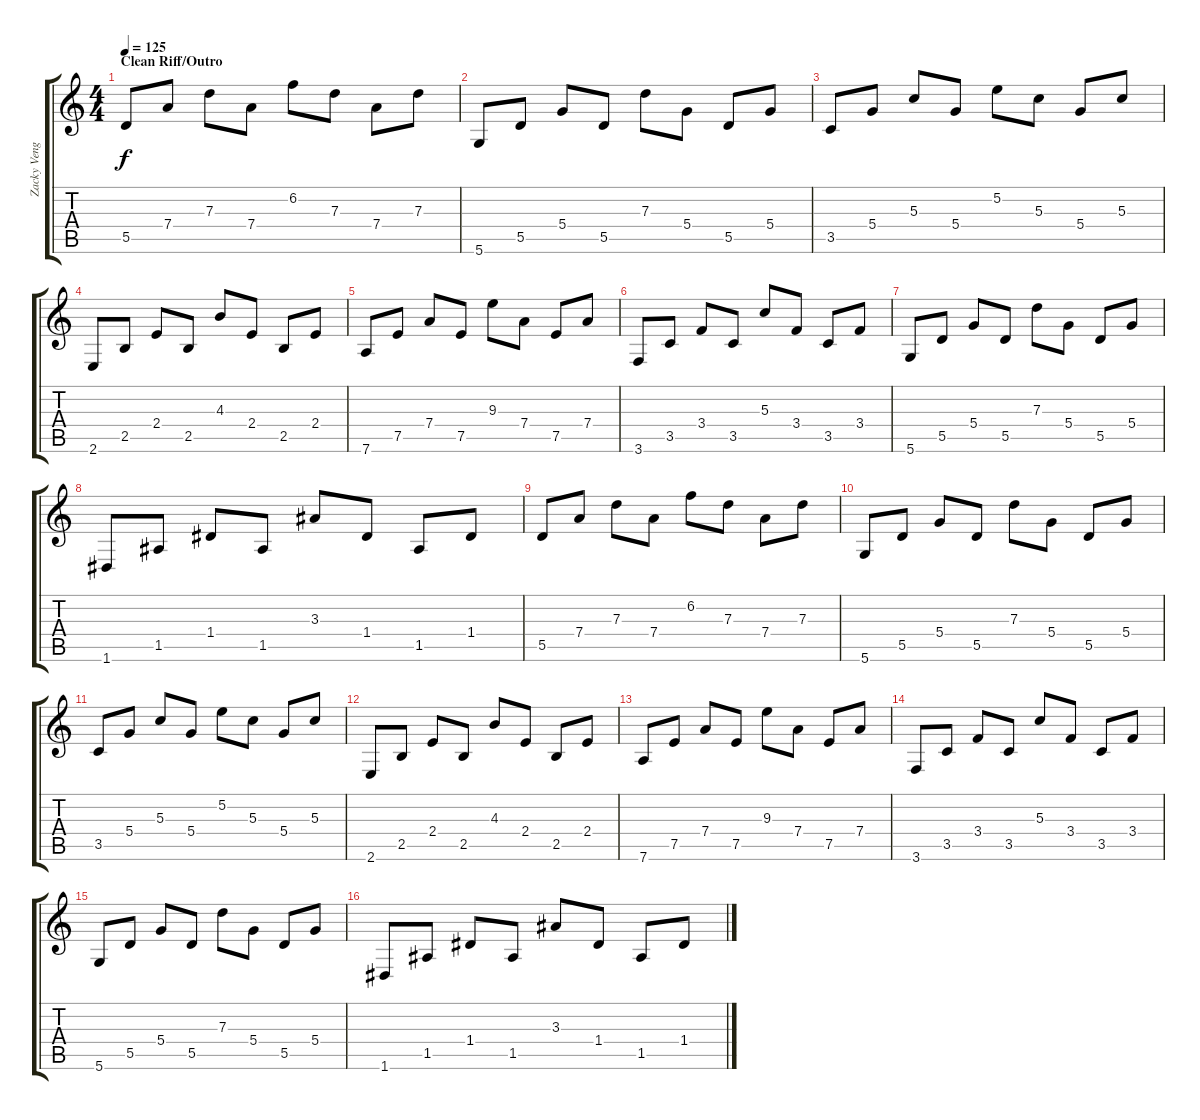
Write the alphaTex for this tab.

\track ("Zacky Vengeance" "Zacky Veng") {instrument distortionguitar}
\staff {score tabs}
\tuning (E4 B3 G3 D3 A2 D2) {hide}
\ts (4 4)
\section ("" "Clean Riff/Outro")
\tempo 125
\clef g2
\ks c
5.5.8{dy f instrument electricguitarclean} 7.4.8 7.3.8 7.4.8 6.2.8 7.3.8 7.4.8 7.3.8 |
5.6.8 5.5.8 5.4.8 5.5.8 7.3.8 5.4.8 5.5.8 5.4.8 |
3.5.8 5.4.8 5.3.8 5.4.8 5.2.8 5.3.8 5.4.8 5.3.8 |
2.6.8 2.5.8 2.4.8 2.5.8 4.3.8 2.4.8 2.5.8 2.4.8 |
7.6.8 7.5.8 7.4.8 7.5.8 9.3.8 7.4.8 7.5.8 7.4.8 |
3.6.8 3.5.8 3.4.8 3.5.8 5.3.8 3.4.8 3.5.8 3.4.8 |
5.6.8 5.5.8 5.4.8 5.5.8 7.3.8 5.4.8 5.5.8 5.4.8 |
1.6.8 1.5.8 1.4.8 1.5.8 3.3.8 1.4.8 1.5.8 1.4.8 |
5.5.8 7.4.8 7.3.8 7.4.8 6.2.8 7.3.8 7.4.8 7.3.8 |
5.6.8 5.5.8 5.4.8 5.5.8 7.3.8 5.4.8 5.5.8 5.4.8 |
3.5.8 5.4.8 5.3.8 5.4.8 5.2.8 5.3.8 5.4.8 5.3.8 |
2.6.8 2.5.8 2.4.8 2.5.8 4.3.8 2.4.8 2.5.8 2.4.8 |
7.6.8 7.5.8 7.4.8 7.5.8 9.3.8 7.4.8 7.5.8 7.4.8 |
3.6.8 3.5.8 3.4.8 3.5.8 5.3.8 3.4.8 3.5.8 3.4.8 |
5.6.8 5.5.8 5.4.8 5.5.8 7.3.8 5.4.8 5.5.8 5.4.8 |
1.6.8 1.5.8 1.4.8 1.5.8 3.3.8 1.4.8 1.5.8 1.4.8
